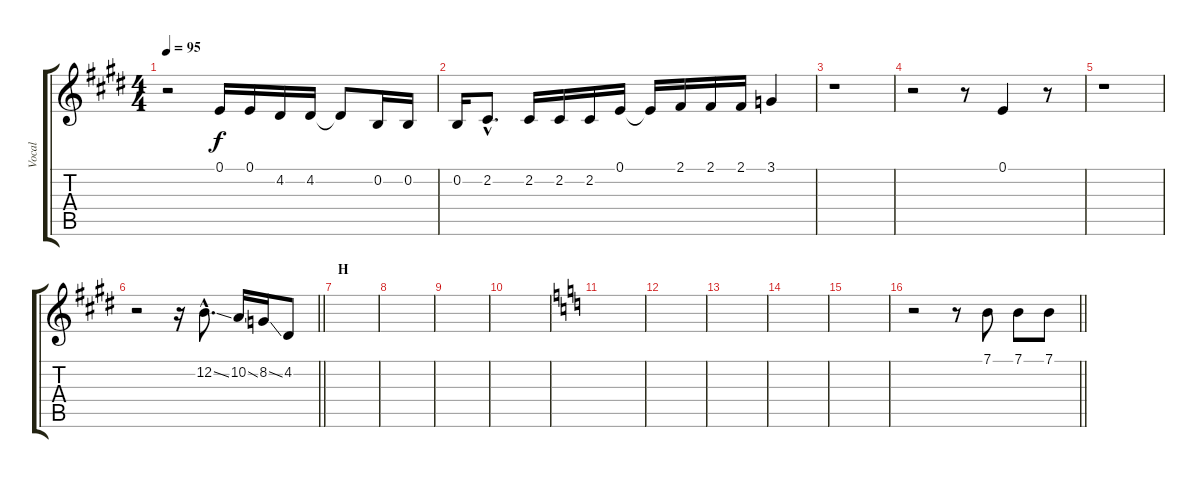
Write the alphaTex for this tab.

\track ("Vocal" "Vocal") {instrument altosax}
\staff {score tabs}
\tuning (E4 B3 G3 D3 A2 E2) {hide}
\ts (4 4)
\tempo 95
\clef g2
\ks e
r.2{dy f} 0.1.16 0.1.16 4.2.16 4.2.16 4.2{t}.8 0.2.16 0.2.16 |
0.2.16 2.2{hac}.8{d} 2.2.16 2.2.16 2.2.16 0.1.16 0.1{t}.16 2.1.16 2.1.16 2.1.16 3.1.4 |
r.1 |
r.2 r.8 0.1.4 r.8 |
r.1 |
\barLineRight lightlight
r.2 r.16 12.2{ss hac}.8{d} 10.2{ss}.16 8.2{ss}.16 4.2.8 |
\section ("" "H")
|
|
|
|
\ks c
|
|
|
|
|
\barLineRight lightlight
r.2 r.8 7.1.8 7.1.8 7.1.8
